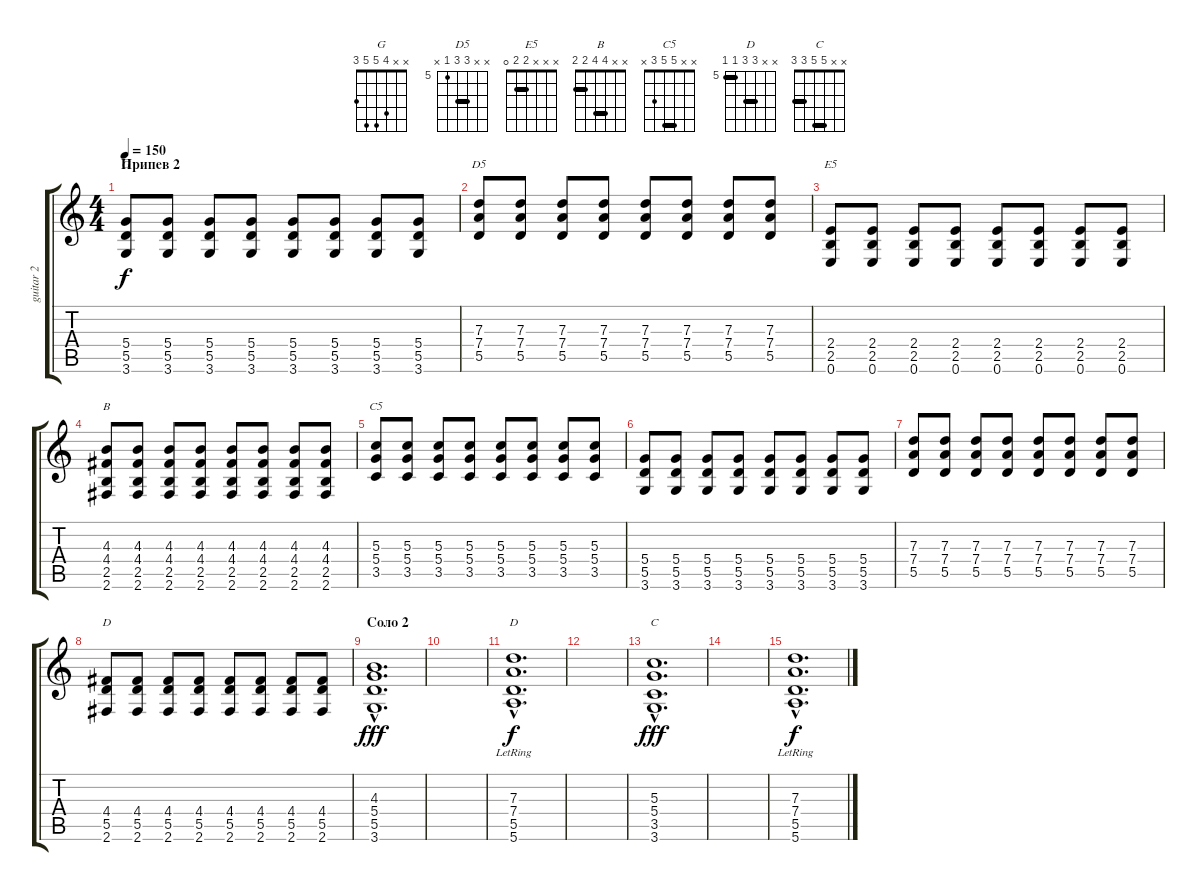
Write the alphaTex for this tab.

\track ("guitar 2" "guitar 2") {instrument distortionguitar}
\staff {score tabs}
\tuning (E4 B3 G3 D3 A2 E2) {hide}
\chord ("G" x x 4 5 5 3)
\chord ("D5" x x 7 7 5 x) {firstfret 5 barre 7}
\chord ("E5" x x x 2 2 0) {barre 2}
\chord ("B" x x 4 4 2 2) {barre (2 4)}
\chord ("C5" x x 5 5 3 x) {barre 5}
\chord ("D" x x x 4 5 2)
\chord ("D" x x 7 7 5 5) {firstfret 5 barre (5 7)}
\chord ("C" x x 5 5 3 3) {barre (3 5)}
\ts (4 4)
\section ("" "Припев 2")
\tempo 150
\clef g2
\ks c
(5.4 5.5 3.6).8{ch "G" dy f} (5.4 5.5 3.6).8 (5.4 5.5 3.6).8 (5.4 5.5 3.6).8 (5.4 5.5 3.6).8 (5.4 5.5 3.6).8 (5.4 5.5 3.6).8 (5.4 5.5 3.6).8 |
(7.3 7.4 5.5).8{ch "D5"} (7.3 7.4 5.5).8 (7.3 7.4 5.5).8 (7.3 7.4 5.5).8 (7.3 7.4 5.5).8 (7.3 7.4 5.5).8 (7.3 7.4 5.5).8 (7.3 7.4 5.5).8 |
(2.4 2.5 0.6).8{ch "E5"} (2.4 2.5 0.6).8 (2.4 2.5 0.6).8 (2.4 2.5 0.6).8 (2.4 2.5 0.6).8 (2.4 2.5 0.6).8 (2.4 2.5 0.6).8 (2.4 2.5 0.6).8 |
(4.3 4.4 2.5 2.6).8{ch "B"} (4.3 4.4 2.5 2.6).8 (4.3 4.4 2.5 2.6).8 (4.3 4.4 2.5 2.6).8 (4.3 4.4 2.5 2.6).8 (4.3 4.4 2.5 2.6).8 (4.3 4.4 2.5 2.6).8 (4.3 4.4 2.5 2.6).8 |
(5.3 5.4 3.5).8{ch "C5"} (5.3 5.4 3.5).8 (5.3 5.4 3.5).8 (5.3 5.4 3.5).8 (5.3 5.4 3.5).8 (5.3 5.4 3.5).8 (5.3 5.4 3.5).8 (5.3 5.4 3.5).8 |
(5.4 5.5 3.6).8 (5.4 5.5 3.6).8 (5.4 5.5 3.6).8 (5.4 5.5 3.6).8 (5.4 5.5 3.6).8 (5.4 5.5 3.6).8 (5.4 5.5 3.6).8 (5.4 5.5 3.6).8 |
(7.3 7.4 5.5).8 (7.3 7.4 5.5).8 (7.3 7.4 5.5).8 (7.3 7.4 5.5).8 (7.3 7.4 5.5).8 (7.3 7.4 5.5).8 (7.3 7.4 5.5).8 (7.3 7.4 5.5).8 |
(4.4 5.5 2.6).8{ch "D"} (4.4 5.5 2.6).8 (4.4 5.5 2.6).8 (4.4 5.5 2.6).8 (4.4 5.5 2.6).8 (4.4 5.5 2.6).8 (4.4 5.5 2.6).8 (4.4 5.5 2.6).8 |
\section ("" "Соло 2")
(4.3{hac} 5.4{hac} 5.5{hac} 3.6{hac}).1{d dy fff} |
|
(7.3{hac} 7.4{hac} 5.5{hac} 5.6{hac lr}).1{d ch "D" dy f} |
|
(5.3{hac} 5.4{hac} 3.5{hac} 3.6{hac}).1{d ch "C" dy fff} |
|
(7.3{hac} 7.4{hac} 5.5{hac} 5.6{hac lr}).1{d dy f}
